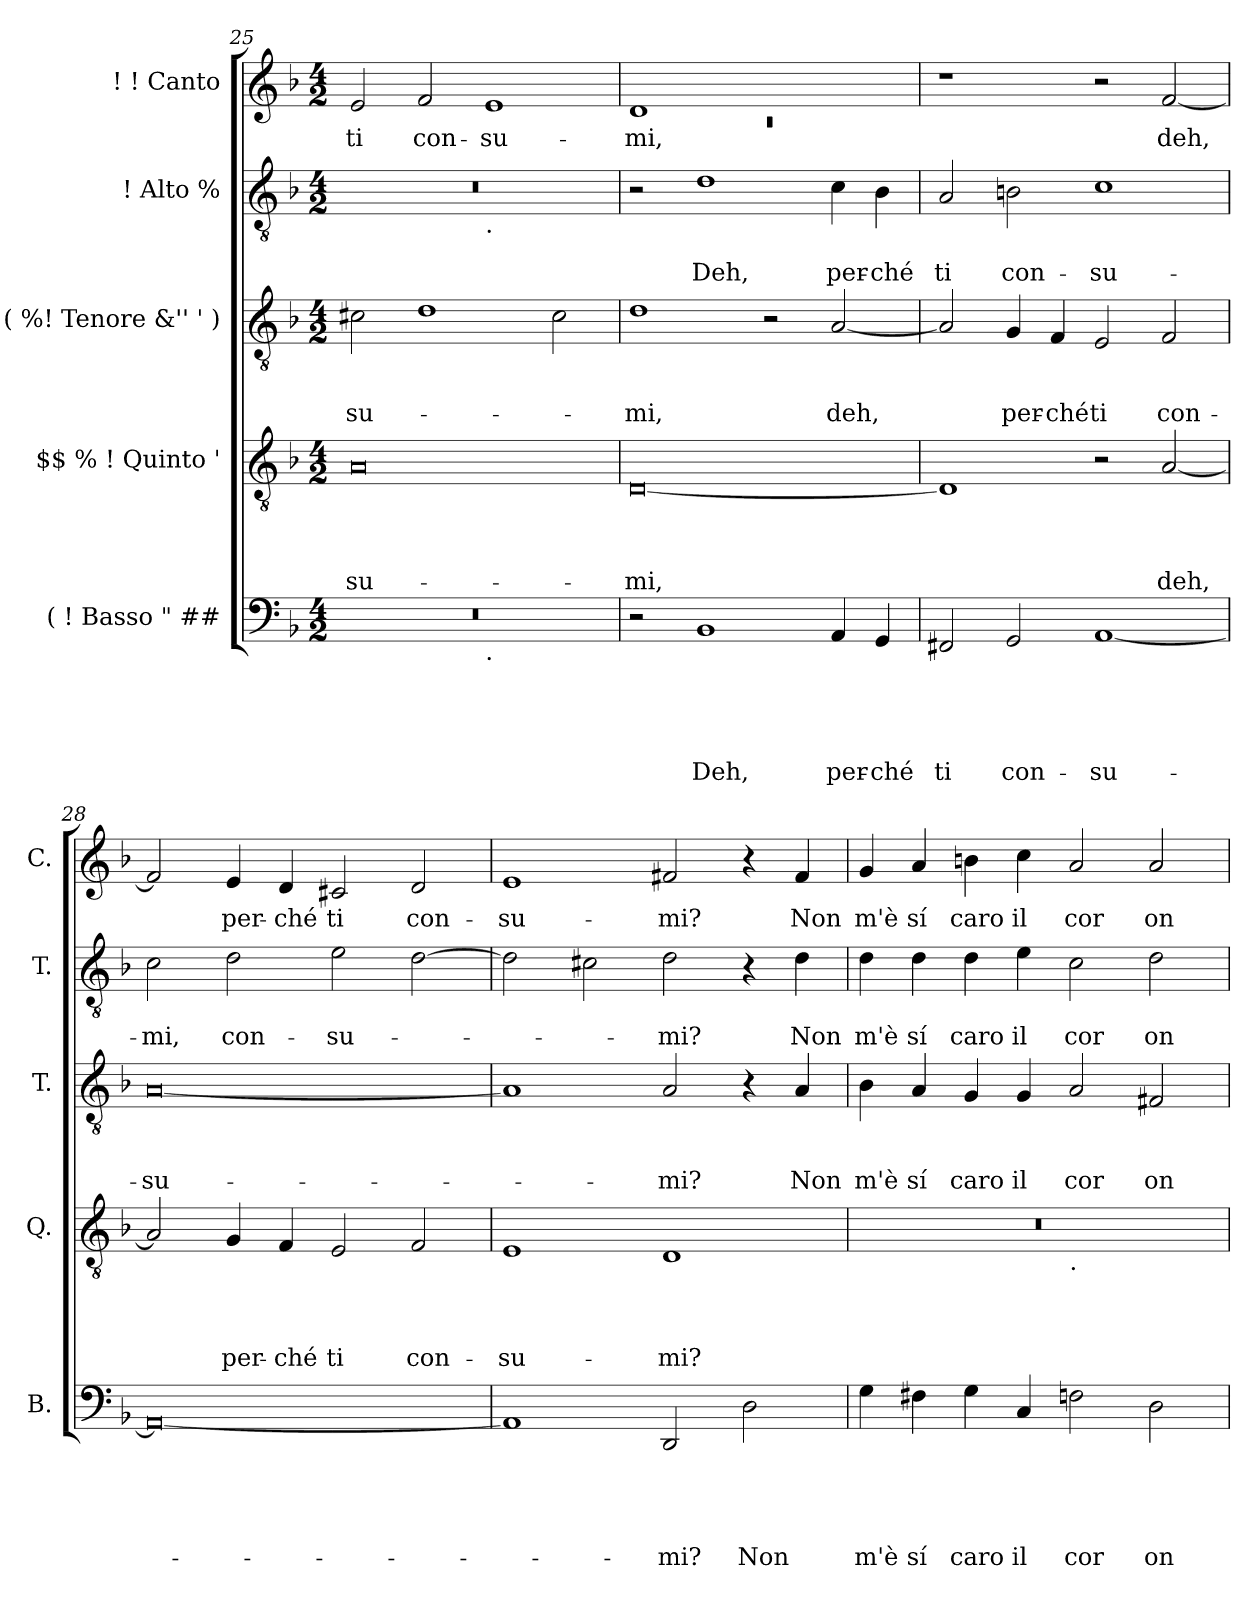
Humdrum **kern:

**kern	**text	**text	**text	**text	**text	**kern	**text	**text	**text	**text	**kern	**text	**text	**text	**kern	**text	**text	**kern	**text
*part5	*part5	*part5	*part5	*part5	*part5	*part4	*part4	*part4	*part4	*part4	*part3	*part3	*part3	*part3	*part2	*part2	*part2	*part1	*part1
*staff5	*staff5	*staff5	*staff5	*staff5	*staff5	*staff4	*staff4	*staff4	*staff4	*staff4	*staff3	*staff3	*staff3	*staff3	*staff2	*staff2	*staff2	*staff1	*staff1
*I"( ! Basso " ##	*	*	*	*	*	*I"$$ % ! Quinto '	*	*	*	*	*I"! ( %! Tenore &'' ' )	*	*	*	*I"! Alto %	*	*	*I"! ! Canto	*
*I'B.	*	*	*	*	*	*I'Q.	*	*	*	*	*I'T.	*	*	*	*I'T.	*	*	*I'C.	*
!!LO:PB:g=z
*clefF4	*	*	*	*	*	*clefGv2	*	*	*	*	*clefGv2	*	*	*	*clefGv2	*	*	*clefG2	*
*k[b-]	*	*	*	*	*	*k[b-]	*	*	*	*	*k[b-]	*	*	*	*k[b-]	*	*	*k[b-]	*
*F:	*	*	*	*	*	*F:	*	*	*	*	*F:	*	*	*	*F:	*	*	*F:	*
*M4/2	*	*	*	*	*	*M4/2	*	*	*	*	*M4/2	*	*	*	*M4/2	*	*	*M4/2	*
=25	=25	=25	=25	=25	=25	=25	=25	=25	=25	=25	=25	=25	=25	=25	=25	=25	=25	=25	=25
!	!	!	!	!	!	!	!	!	!	!LO:LY:b	!	!	!	!LO:LY:b	!	!	!	!	!LO:LY:b
*^	*	*	*	*	*	*	*	*	*	*	*	*	*	*	*^	*	*	*	*
0r	1ryy	.	.	.	.	.	0A	.	.	.	-su-	2c#X\	.	.	-su-	0r	1ryy	.	.	2e/	ti
!	!	!	!	!	!	!	!	!	!	!	!	!	!	!	!	!	!	!	!	!	!LO:LY:b
.	.	.	.	.	.	.	.	.	.	.	.	1d	.	.	.	.	.	.	.	2f/	con-
!	!	!	!	!	!	!	!	!	!	!	!	!	!	!	!	!	!LO:TX:b:t=.	!	!	!	!
!	!LO:TX:b:t=.	!	!	!	!	!	!	!	!	!	!	!	!	!	!	!	!	!	!	!	!
!	!	!	!	!	!	!	!	!	!	!	!	!	!	!	!	!	!	!	!	!	!LO:LY:b
.	1ryy	.	.	.	.	.	.	.	.	.	.	.	.	.	.	.	1ryy	.	.	1e	-su-
.	.	.	.	.	.	.	.	.	.	.	.	2c#\	.	.	.	.	.	.	.	.	.
=26	=26	=26	=26	=26	=26	=26	=26	=26	=26	=26	=26	=26	=26	=26	=26	=26	=26	=26	=26	=26	=26
*	*	*	*	*	*	*	*	*	*	*	*	*	*	*	*	*	*	*	*	*^	*
!	!	!	!	!	!	!	!	!	!	!	!LO:LY:b	!	!	!	!LO:LY:b	!	!	!	!	!	!LO:N:vis=1	!LO:LY:b
*v	*v	*	*	*	*	*	*	*	*	*	*	*	*	*	*	*v	*v	*	*	*	*	*
2r	.	.	.	.	.	[<0D	.	.	.	-mi,	1d	.	.	-mi,	2r	.	.	1d	0rc	-mi,
!	!	!	!	!	!LO:LY:b	!	!	!	!	!	!	!	!	!	!	!	!LO:LY:b	!	!	!
1BB-	.	.	.	.	Deh,	.	.	.	.	.	.	.	.	.	1d	.	Deh,	.	.	.
.	.	.	.	.	.	.	.	.	.	.	2r	.	.	.	.	.	.	1ryy	.	.
!	!	!	!	!	!LO:LY:b	!	!	!	!	!	!	!	!	!LO:LY:b	!	!	!LO:LY:b	!	!	!
4AA/	.	.	.	.	per-	.	.	.	.	.	[<2A/	.	.	deh,	4c\	.	per-	.	.	.
!	!	!	!	!	!LO:LY:b:rj	!	!	!	!	!	!	!	!	!	!	!	!LO:LY:b:rj	!	!	!
4GG/	.	.	.	.	-ché	.	.	.	.	.	.	.	.	.	4B-\	.	-ché	.	.	.
*	*	*	*	*	*	*	*	*	*	*	*	*	*	*	*	*	*	*v	*v	*
=27	=27	=27	=27	=27	=27	=27	=27	=27	=27	=27	=27	=27	=27	=27	=27	=27	=27	=27	=27
!	!	!	!	!	!LO:LY:b	!	!	!	!	!	!	!	!	!	!	!	!LO:LY:b	!	!
2FF#X/	.	.	.	.	ti	1D]	.	.	.	.	2A/]	.	.	.	2A/	.	ti	1r	.
!	!	!	!	!	!LO:LY:b	!	!	!	!	!	!	!	!	!LO:LY:b	!	!	!LO:LY:b	!	!
2GG/	.	.	.	.	con-	.	.	.	.	.	4G/	.	.	per-	2Bn\	.	con-	.	.
!	!	!	!	!	!	!	!	!	!	!	!	!	!	!LO:LY:b	!	!	!	!	!
.	.	.	.	.	.	.	.	.	.	.	4F/	.	.	-ché	.	.	.	.	.
!	!	!	!	!	!LO:LY:b	!	!	!	!	!	!	!	!	!LO:LY:b	!	!	!LO:LY:b	!	!
[<1AA	.	.	.	.	-su-	2r	.	.	.	.	2E/	.	.	ti	1c	.	-su-	2r	.
!	!	!	!	!	!	!	!	!	!	!LO:LY:b	!	!	!	!LO:LY:b	!	!	!	!	!LO:LY:b
.	.	.	.	.	.	[<2A/	.	.	.	deh,	2F/	.	.	con-	.	.	.	[<2f/	deh,
=28	=28	=28	=28	=28	=28	=28	=28	=28	=28	=28	=28	=28	=28	=28	=28	=28	=28	=28	=28
!	!	!	!	!	!	!	!	!	!	!	!	!	!	!LO:LY:b	!	!	!LO:LY:b	!	!
0AA_	.	.	.	.	.	2A/]	.	.	.	.	[<0A	.	.	-su-	2c\	.	-mi,	2f/]	.
!	!	!	!	!	!	!	!	!	!	!LO:LY:b	!	!	!	!	!	!	!LO:LY:b	!	!LO:LY:b
.	.	.	.	.	.	4G/	.	.	.	per-	.	.	.	.	2d\	.	con-	4e/	per-
!	!	!	!	!	!	!	!	!	!	!LO:LY:b:rj	!	!	!	!	!	!	!	!	!LO:LY:b
.	.	.	.	.	.	4F/	.	.	.	-ché	.	.	.	.	.	.	.	4d/	-ché
!	!	!	!	!	!	!	!	!	!	!LO:LY:b	!	!	!	!	!	!	!LO:LY:b	!	!LO:LY:b
.	.	.	.	.	.	2E/	.	.	.	ti	.	.	.	.	2e\	.	-su-	2c#X/	ti
!	!	!	!	!	!	!	!	!	!	!LO:LY:b	!	!	!	!	!	!	!	!	!LO:LY:b
.	.	.	.	.	.	2F/	.	.	.	con-	.	.	.	.	[<2d\	.	.	2d/	con-
!!LO:LB:g=z
=29	=29	=29	=29	=29	=29	=29	=29	=29	=29	=29	=29	=29	=29	=29	=29	=29	=29	=29	=29
!	!	!	!	!	!	!	!	!	!	!LO:LY:b	!	!	!	!	!	!	!	!	!LO:LY:b
1AA]	.	.	.	.	.	1E	.	.	.	-su-	1A]	.	.	.	2d\]	.	.	1e	-su-
.	.	.	.	.	.	.	.	.	.	.	.	.	.	.	2c#X\	.	.	.	.
!	!	!	!	!	!LO:LY:b	!	!	!	!	!LO:LY:b	!	!	!	!LO:LY:b	!	!	!LO:LY:b	!	!LO:LY:b
2DD/	.	.	.	.	-mi?	1D	.	.	.	-mi?	2A/	.	.	-mi?	2d\	.	-mi?	2f#X/	-mi?
!	!	!	!	!	!LO:LY:b	!	!	!	!	!	!	!	!	!	!	!	!	!	!
2D\	.	.	.	.	Non	.	.	.	.	.	4r	.	.	.	4r	.	.	4r	.
!	!	!	!	!	!	!	!	!	!	!	!	!	!	!LO:LY:b	!	!	!LO:LY:b	!	!LO:LY:b
.	.	.	.	.	.	.	.	.	.	.	4A/	.	.	Non	4d\	.	Non	4f#/	Non
=30	=30	=30	=30	=30	=30	=30	=30	=30	=30	=30	=30	=30	=30	=30	=30	=30	=30	=30	=30
!	!	!	!	!	!LO:LY:b	!	!	!	!	!	!	!	!	!LO:LY:b	!	!	!LO:LY:b	!	!LO:LY:b
*	*	*	*	*	*	*^	*	*	*	*	*	*	*	*	*	*	*	*	*
4G\	.	.	.	.	m'è	0r	1ryy	.	.	.	.	4B-\	.	.	m'è	4d\	.	m'è	4g/	m'è
!	!	!	!	!	!LO:LY:b	!	!	!	!	!	!	!	!	!	!LO:LY:b	!	!	!LO:LY:b	!	!LO:LY:b
4F#X\	.	.	.	.	sí	.	.	.	.	.	.	4A/	.	.	sí	4d\	.	sí	4a/	sí
!	!	!	!	!	!LO:LY:b	!	!	!	!	!	!	!	!	!	!LO:LY:b	!	!	!LO:LY:b	!	!LO:LY:b
4G\	.	.	.	.	ca­ro	.	.	.	.	.	.	4G/	.	.	ca­ro	4d\	.	ca­ro	4bn\	ca­ro
!	!	!	!	!	!LO:LY:b	!	!	!	!	!	!	!	!	!	!LO:LY:b	!	!	!LO:LY:b	!	!LO:LY:b
4C/	.	.	.	.	il	.	.	.	.	.	.	4G/	.	.	il	4e\	.	il	4cc\	il
!	!	!	!	!	!	!	!LO:TX:b:t=.	!	!	!	!	!	!	!	!	!	!	!	!	!
!	!	!	!	!	!LO:LY:b	!	!	!	!	!	!	!	!	!	!LO:LY:b	!	!	!LO:LY:b	!	!LO:LY:b
2F\	.	.	.	.	cor	.	1ryy	.	.	.	.	2A/	.	.	cor	2c\	.	cor	2a/	cor
!	!	!	!	!	!LO:LY:b	!	!	!	!	!	!	!	!	!	!LO:LY:b	!	!	!LO:LY:b	!	!LO:LY:b
2D\	.	.	.	.	on-	.	.	.	.	.	.	2F#X/	.	.	on-	2d\	.	on-	2a/	on-
*	*	*	*	*	*	*v	*v	*	*	*	*	*	*	*	*	*	*	*	*	*
=	=	=	=	=	=	=	=	=	=	=	=	=	=	=	=	=	=	=	=
*-	*-	*-	*-	*-	*-	*-	*-	*-	*-	*-	*-	*-	*-	*-	*-	*-	*-	*-	*-
